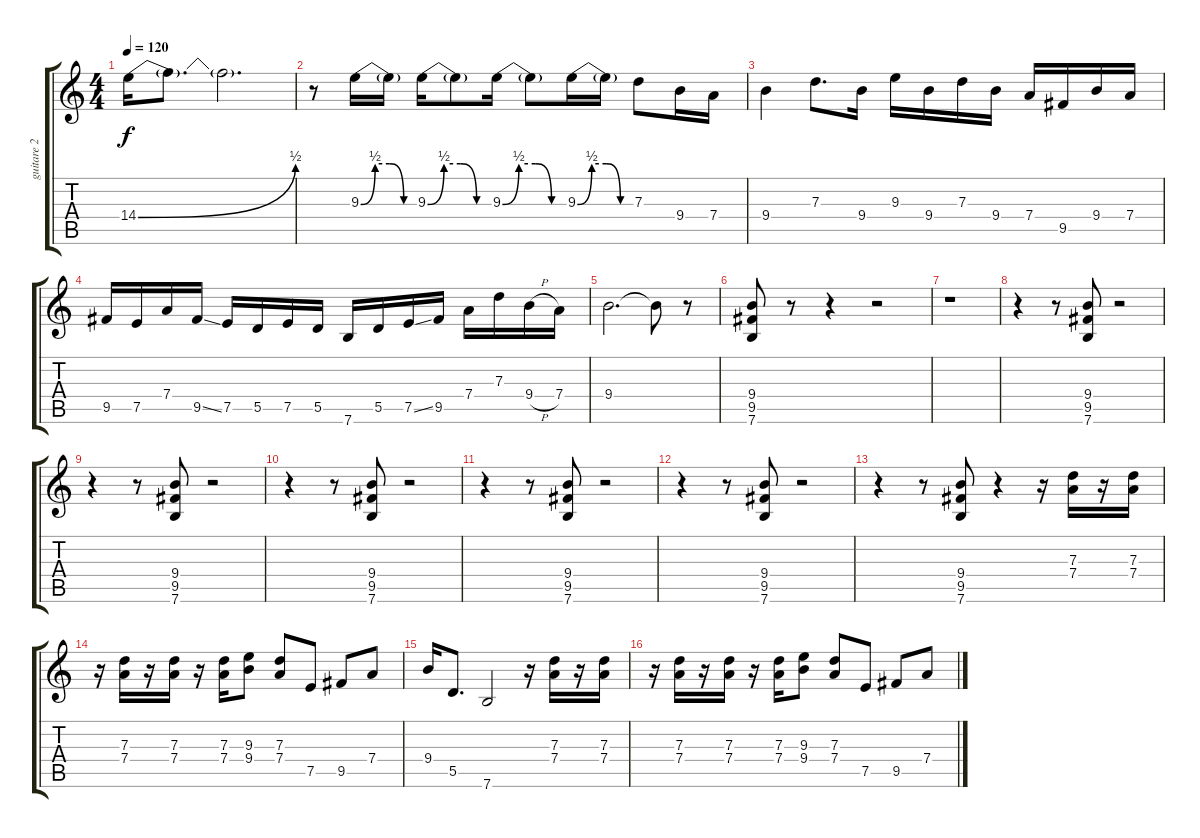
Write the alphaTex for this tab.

\track ("guitare 2" "guitare 2") {instrument distortionguitar}
\staff {score tabs}
\tuning (E4 B3 G3 D3 A2 E2) {hide}
\ts (4 4)
\tempo 120
\clef g2
\ks c
14.4{be (bend 0 0 60 2)}.16{dy f} 14.4{t}.8{d} 14.4{t}.2{d} |
r.8 9.3{be (custom 0 0 15 2 30 2 45 0 60 0)}.16 9.3{t}.16 9.3{be (custom 0 0 15 2 30 2 45 0 60 0)}.16 9.3{t}.8 9.3{be (custom 0 0 15 2 30 2 45 0 60 0)}.16 9.3{t}.8 9.3{be (custom 0 0 15 2 30 2 45 0 60 0)}.16 9.3{t}.16 7.3.8 9.4.16 7.4.16 |
9.4.4 7.3.8{d} 9.4.16 9.3.16 9.4.16 7.3.16 9.4.16 7.4.16 9.5.16 9.4.16 7.4.16 |
9.5.16 7.5.16 7.4.16 9.5{ss}.16 7.5.16 5.5.16 7.5.16 5.5.16 7.6.16 5.5.16 7.5{ss}.16 9.5.16 7.4.16 7.3.16 9.4{h}.16 7.4.16 |
9.4.2{d} 9.4{t}.8 r.8 |
(9.4 9.5 7.6).8 r.8 r.4 r.2 |
r.1 |
r.4 r.8 (9.4 9.5 7.6).8 r.2 |
r.4 r.8 (9.4 9.5 7.6).8 r.2 |
r.4 r.8 (9.4 9.5 7.6).8 r.2 |
r.4 r.8 (9.4 9.5 7.6).8 r.2 |
r.4 r.8 (9.4 9.5 7.6).8 r.2 |
r.4 r.8 (9.4 9.5 7.6).8 r.4 r.16 (7.3 7.4).16 r.16 (7.3 7.4).16 |
r.16 (7.3 7.4).16 r.16 (7.3 7.4).16 r.16 (7.3 7.4).16 (9.3 9.4).8 (7.3 7.4).8 7.5.8 9.5.8 7.4.8 |
9.4.16 5.5.8{d} 7.6.2 r.16 (7.3 7.4).16 r.16 (7.3 7.4).16 |
r.16 (7.3 7.4).16 r.16 (7.3 7.4).16 r.16 (7.3 7.4).16 (9.3 9.4).8 (7.3 7.4).8 7.5.8 9.5.8 7.4.8
